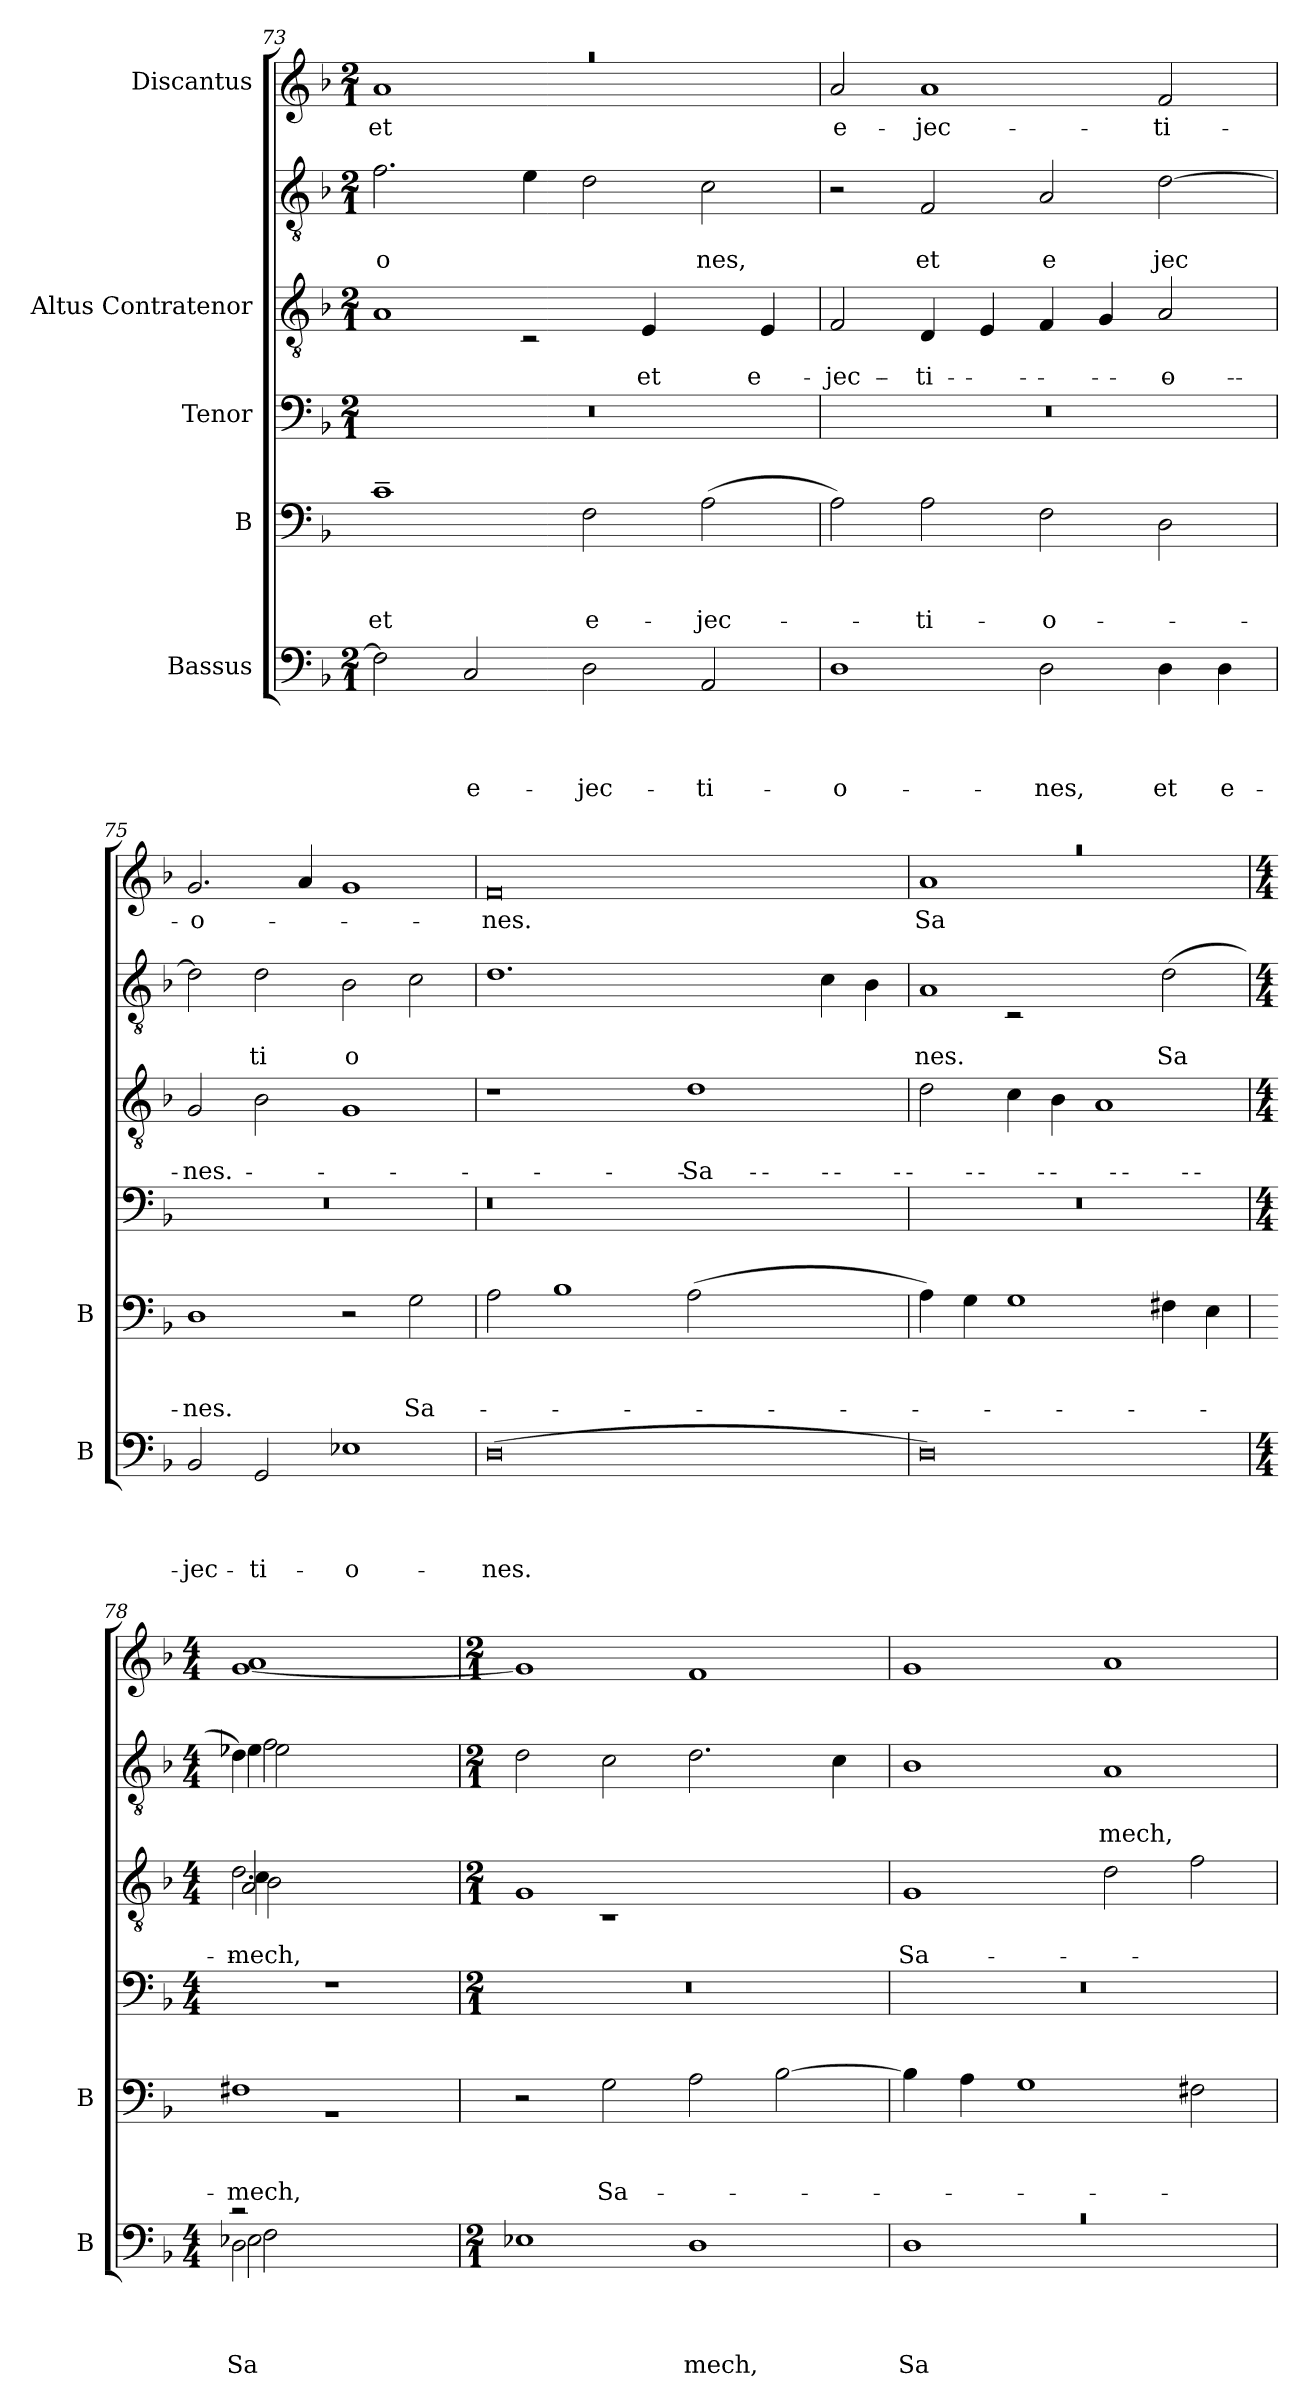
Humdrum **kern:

**kern	**text	**text	**text	**text	**kern	**text	**text	**text	**kern	**kern	**text	**text	**kern	**text	**text	**kern	**text
*part5	*part5	*part5	*part5	*part5	*part4	*part4	*part4	*part4	*part3	*part2	*part2	*part2	*part2	*part2	*part2	*part1	*part1
*staff6	*staff6	*staff6	*staff6	*staff6	*staff5	*staff5	*staff5	*staff5	*staff4	*staff3	*staff3	*staff3	*staff2	*staff2	*staff2	*staff1	*staff1
*I"Bassus	*	*	*	*	*I"B	*	*	*	*I"Tenor	*I"Altus Contratenor	*	*	*	*	*	*I"Discantus	*
*I'B	*	*	*	*	*I'B	*	*	*	*	*	*	*	*	*	*	*	*
!!LO:LB:g=z
*clefF4	*	*	*	*	*clefF4	*	*	*	*clefF4	*clefGv2	*	*	*clefGv2	*	*	*clefG2	*
*k[b-]	*	*	*	*	*k[b-]	*	*	*	*k[b-]	*k[b-]	*	*	*k[b-]	*	*	*k[b-]	*
*F:	*	*	*	*	*F:	*	*	*	*F:	*F:	*	*	*F:	*	*	*F:	*
*M2/1	*	*	*	*	*	*	*	*	*M2/1	*M2/1	*	*	*M2/1	*	*	*M2/1	*
=73	=73	=73	=73	=73	=73	=73	=73	=73	=73	=73	=73	=73	=73	=73	=73	=73	=73
!	!	!	!	!	!	!	!	!LO:LY:b	!	!	!	!	!	!	!LO:LY:b	!LO:N:vis=1	!LO:LY:b
*	*	*	*	*	*	*	*	*	*	*^	*	*	*	*	*	*^	*
2F\]	.	.	.	.	1c~>	.	.	et	0r	1A	2.ryy	.	.	2.f\	.	o	0raa	1a	et
!	!	!	!	!LO:LY:b	!	!	!	!	!	!	!	!	!	!	!	!	!	!	!
2C/	.	.	.	e-	.	.	.	.	.	.	.	.	.	.	.	.	.	.	.
.	.	.	.	.	.	.	.	.	.	.	2rC	.	.	4e\	.	.	.	.	.
!	!	!	!	!LO:LY:b	!	!	!	!LO:LY:b	!	!	!	!	!	!	!	!	!	!	!
2D\	.	.	.	-jec-	2F\	.	.	e-	.	1ryy	.	.	.	2d\	.	.	.	1ryy	.
!	!	!	!	!	!	!	!	!	!	!	!	!	!LO:LY:b	!	!	!	!	!	!
.	.	.	.	.	.	.	.	.	.	.	4E/	.	et	.	.	.	.	.	.
!	!	!	!	!LO:LY:b	!	!	!	!LO:LY:b	!	!	!	!	!	!	!	!LO:LY:b	!	!	!
2AA/	.	.	.	-ti-	(>2A\	.	.	-jec-	.	.	4ryy	.	.	2c\	.	nes,	.	.	.
!	!	!	!	!	!	!	!	!	!	!	!	!	!LO:LY:b	!	!	!	!	!	!
.	.	.	.	.	.	.	.	.	.	.	4E/	.	e-	.	.	.	.	.	.
*	*	*	*	*	*	*	*	*	*	*	*	*	*	*	*	*	*v	*v	*
=74	=74	=74	=74	=74	=74	=74	=74	=74	=74	=74	=74	=74	=74	=74	=74	=74	=74	=74
!	!	!	!	!LO:LY:b	!	!	!	!	!	!	!	!	!LO:LY:b	!	!	!	!	!LO:LY:b
*	*	*	*	*	*	*	*	*	*	*v	*v	*	*	*	*	*	*	*
1D	.	.	.	-o-	2A\)	.	.	.	0r	2F/	.	jec-	2r	.	.	2a/	e-
!	!	!	!	!	!	!	!	!LO:LY:b	!	!	!	!LO:LY:b	!	!	!LO:LY:b	!	!LO:LY:b
.	.	.	.	.	2A\	.	.	-ti-	.	4D/	.	-ti-	2F/	.	-et	1a	-jec-
.	.	.	.	.	.	.	.	.	.	4E/	.	.	.	.	.	.	.
!	!	!	!	!LO:LY:b	!	!	!	!LO:LY:b	!	!	!	!	!	!	!LO:LY:b	!	!
2D\	.	.	.	-nes,	2F\	.	.	-o-	.	4F/	.	.	2A/	.	e	.	.
.	.	.	.	.	.	.	.	.	.	4G/	.	.	.	.	.	.	.
!	!	!	!	!LO:LY:b	!	!	!	!	!	!	!	!LO:LY:b	!	!	!LO:LY:b	!	!LO:LY:b
4D\	.	.	.	et	2D\	.	.	.	.	2A/	.	-o-	[>2d\	.	jec	2f/	-ti-
!	!	!	!	!LO:LY:b	!	!	!	!	!	!	!	!	!	!	!	!	!
4D\	.	.	.	e-	.	.	.	.	.	.	.	.	.	.	.	.	.
=75	=75	=75	=75	=75	=75	=75	=75	=75	=75	=75	=75	=75	=75	=75	=75	=75	=75
!	!	!	!	!LO:LY:b	!	!	!	!LO:LY:b	!	!	!	!LO:LY:b	!	!	!	!	!LO:LY:b
2BB-/	.	.	.	-jec-	1D	.	.	-nes.	0r	2G/	.	nes.	2d\]	.	.	2.g/	-o-
!	!	!	!	!LO:LY:b	!	!	!	!	!	!	!	!	!	!	!LO:LY:b	!	!
2GG/	.	.	.	-ti-	.	.	.	.	.	2B-\	.	.	2d\	.	-ti	.	.
.	.	.	.	.	.	.	.	.	.	.	.	.	.	.	.	4a/	.
!	!	!	!	!LO:LY:b	!	!	!	!	!	!	!	!	!	!	!LO:LY:b	!	!
1E-X	.	.	.	-o-	2r	.	.	.	.	1G	.	.	2B-\	.	o	1g	.
!	!	!	!	!	!	!	!	!LO:LY:b	!	!	!	!	!	!	!	!	!
.	.	.	.	.	2G\	.	.	Sa-	.	.	.	.	2c\	.	.	.	.
=76	=76	=76	=76	=76	=76	=76	=76	=76	=76	=76	=76	=76	=76	=76	=76	=76	=76
!	!	!	!	!LO:LY:b	!	!	!	!	!	!	!	!	!	!	!	!	!LO:LY:b
(>0D	.	.	.	-nes.	2A\	.	.	.	0r	1r	.	.	1.d	.	.	0f	-nes.
.	.	.	.	.	1B-	.	.	.	.	.	.	.	.	.	.	.	.
.	.	.	.	.	.	.	.	.	.	2ryy	.	.	.	.	.	.	.
!	!	!	!	!	!	!	!	!	!	!	!	!LO:LY:b	!	!	!	!	!
.	.	.	.	.	(>2A\	.	.	.	.	1d	.	Sa-	1ryy	.	.	.	.
1ryy	.	.	.	.	1ryy	.	.	.	1ryy	.	.	.	.	.	.	1ryy	.
.	.	.	.	.	.	.	.	.	.	2ryy	.	.	4c\	.	.	.	.
.	.	.	.	.	.	.	.	.	.	.	.	.	4B-\	.	.	.	.
=77	=77	=77	=77	=77	=77	=77	=77	=77	=77	=77	=77	=77	=77	=77	=77	=77	=77
!	!	!	!	!	!	!	!	!	!	!	!	!	!	!	!LO:LY:b	!LO:N:vis=1	!LO:LY:b
*	*	*	*	*	*	*	*	*	*	*	*	*	*^	*	*	*^	*
0D)	.	.	.	.	4A\)	.	.	.	0r	2d\	.	.	1A	2ryy	.	-nes.	0raa	1a	Sa-
.	.	.	.	.	4G\	.	.	.	.	.	.	.	.	.	.	.	.	.	.
.	.	.	.	.	1G	.	.	.	.	4c\	.	.	.	2rC	.	.	.	.	.
.	.	.	.	.	.	.	.	.	.	4B-\	.	.	.	.	.	.	.	.	.
.	.	.	.	.	.	.	.	.	.	1A	.	.	1ryy	2ryy	.	.	.	1ryy	.
!	!	!	!	!	!	!	!	!	!	!	!	!	!	!	!	!LO:LY:b	!	!	!
.	.	.	.	.	4F#\	.	.	.	.	.	.	.	.	(>2d\	.	Sa	.	.	.
.	.	.	.	.	4E\	.	.	.	.	.	.	.	.	.	.	.	.	.	.
*	*	*	*	*	*	*	*	*	*	*	*	*	*v	*v	*	*	*	*	*
*	*	*	*	*	*	*	*	*	*	*	*	*	*	*	*	*v	*v	*
!!LO:LB:g=z
=78	=78	=78	=78	=78	=78	=78	=78	=78	=78	=78	=78	=78	=78	=78	=78	=78	=78
*M4/4	*	*	*	*	*	*	*	*	*M4/4	*M4/4	*	*	*M4/4	*	*	*M4/4	*
*^	*	*	*	*	*	*	*	*	*	*	*	*	*	*	*	*	*
!	!	!	!	!	!LO:LY:b	!	!	!	!LO:LY:b	!	!	!	!LO:LY:b	!	!	!	!	!
*^	*	*	*	*	*	*^	*	*	*	*	*^	*	*	*^	*	*	*	*
*	*	*^	*	*	*	*	*	*	*	*	*	*	*	*^	*	*	*	*^	*	*	*	*
*	*	*	*	*	*	*	*	*	*	*	*	*	*	*	*	*^	*	*	*	*	*^	*	*	*	*
2rc	2D\	2E-X\	2F\	.	.	.	Sa	1F#	1rC	.	.	-mech,	1r	2.d\	4c\	2B-\	2A/	.	mech,	4d\)	4e-X\	2f\	2e-\	.	.	[<1g 1a	.
.	.	.	.	.	.	.	.	.	.	.	.	.	.	.	4ryy	.	.	.	.	2ryy	2ryy	.	.	.	.	.	.
2ryy	2ryy	2ryy	2ryy	.	.	.	.	.	.	.	.	.	.	.	2ryy	4ryy	4ryy	.	.	.	.	2ryy	2ryy	.	.	.	.
.	.	.	.	.	.	.	.	.	.	.	.	.	.	4ryy	.	4ryy	4ryy	.	.	4ryy	4ryy	.	.	.	.	.	.
*v	*v	*v	*v	*	*	*	*	*	*	*	*	*	*	*v	*v	*v	*v	*	*	*v	*v	*v	*v	*	*	*	*
*	*	*	*	*	*v	*v	*	*	*	*	*	*	*	*	*	*	*	*
=79	=79	=79	=79	=79	=79	=79	=79	=79	=79	=79	=79	=79	=79	=79	=79	=79	=79
*M2/1	*	*	*	*	*	*	*	*	*M2/1	*M2/1	*	*	*M2/1	*	*	*M2/1	*
*	*	*	*	*	*	*	*	*	*	*^	*	*	*	*	*	*	*
1E-X	.	.	.	.	2r	.	.	.	0r	1G	2ryy	.	.	2d\	.	.	1g]	.
!	!	!	!	!	!	!	!	!LO:LY:b	!	!	!	!	!	!	!	!	!	!
.	.	.	.	.	2G\	.	.	Sa-	.	.	1rC	.	.	2c\	.	.	.	.
!	!	!	!	!LO:LY:b	!	!	!	!	!	!	!	!	!	!	!	!	!	!
1D	.	.	.	mech,	2A\	.	.	.	.	2ryy	.	.	.	2.d\	.	.	1f	.
.	.	.	.	.	[>2B-\	.	.	.	.	2ryy	2ryy	.	.	.	.	.	.	.
.	.	.	.	.	.	.	.	.	.	.	.	.	.	4c\	.	.	.	.
*	*	*	*	*	*	*	*	*	*	*v	*v	*	*	*	*	*	*	*
=80	=80	=80	=80	=80	=80	=80	=80	=80	=80	=80	=80	=80	=80	=80	=80	=80	=80
!LO:N:vis=1	!	!	!	!LO:LY:b	!	!	!	!	!	!	!	!LO:LY:b	!	!	!	!	!
*^	*	*	*	*	*	*	*	*	*	*	*	*	*	*	*	*	*
0rc	1D	.	.	.	Sa	4B-\]	.	.	.	0r	1G	.	Sa-	1B-	.	.	1g	.
.	.	.	.	.	.	4A\	.	.	.	.	.	.	.	.	.	.	.	.
.	.	.	.	.	.	1G	.	.	.	.	.	.	.	.	.	.	.	.
!	!	!	!	!	!	!	!	!	!	!	!	!	!	!	!	!LO:LY:b	!	!
.	1ryy	.	.	.	.	.	.	.	.	.	2d\	.	.	1A	.	mech,	1a	.
.	.	.	.	.	.	2F#\	.	.	.	.	2f\	.	.	.	.	.	.	.
*v	*v	*	*	*	*	*	*	*	*	*	*	*	*	*	*	*	*	*
=	=	=	=	=	=	=	=	=	=	=	=	=	=	=	=	=	=
*-	*-	*-	*-	*-	*-	*-	*-	*-	*-	*-	*-	*-	*-	*-	*-	*-	*-
